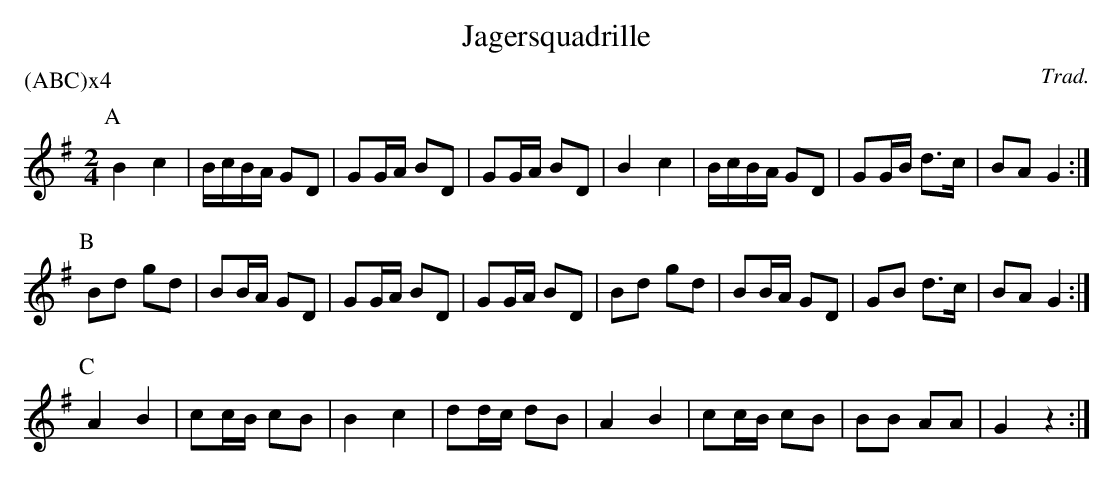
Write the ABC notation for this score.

X:1
T:Jagersquadrille
C:Trad.
P:(ABC)x4
L:1/8
M:2/4
K:G
P:A
B2 c2 | B/c/B/A/ GD | GG/A/ BD | GG/A/ BD | B2 c2 | B/c/B/A/ GD | GG/B/ d>c | BA G2 :|]
P:B
Bd gd | BB/A/ GD | GG/A/ BD | GG/A/ BD | Bd gd | BB/A/ GD | GB d>c | BA G2 :|]
P:C
A2 B2 | cc/B/ cB | B2 c2 | dd/c/ dB | A2 B2 | cc/B/ cB | BB AA | G2 z2 :|]
